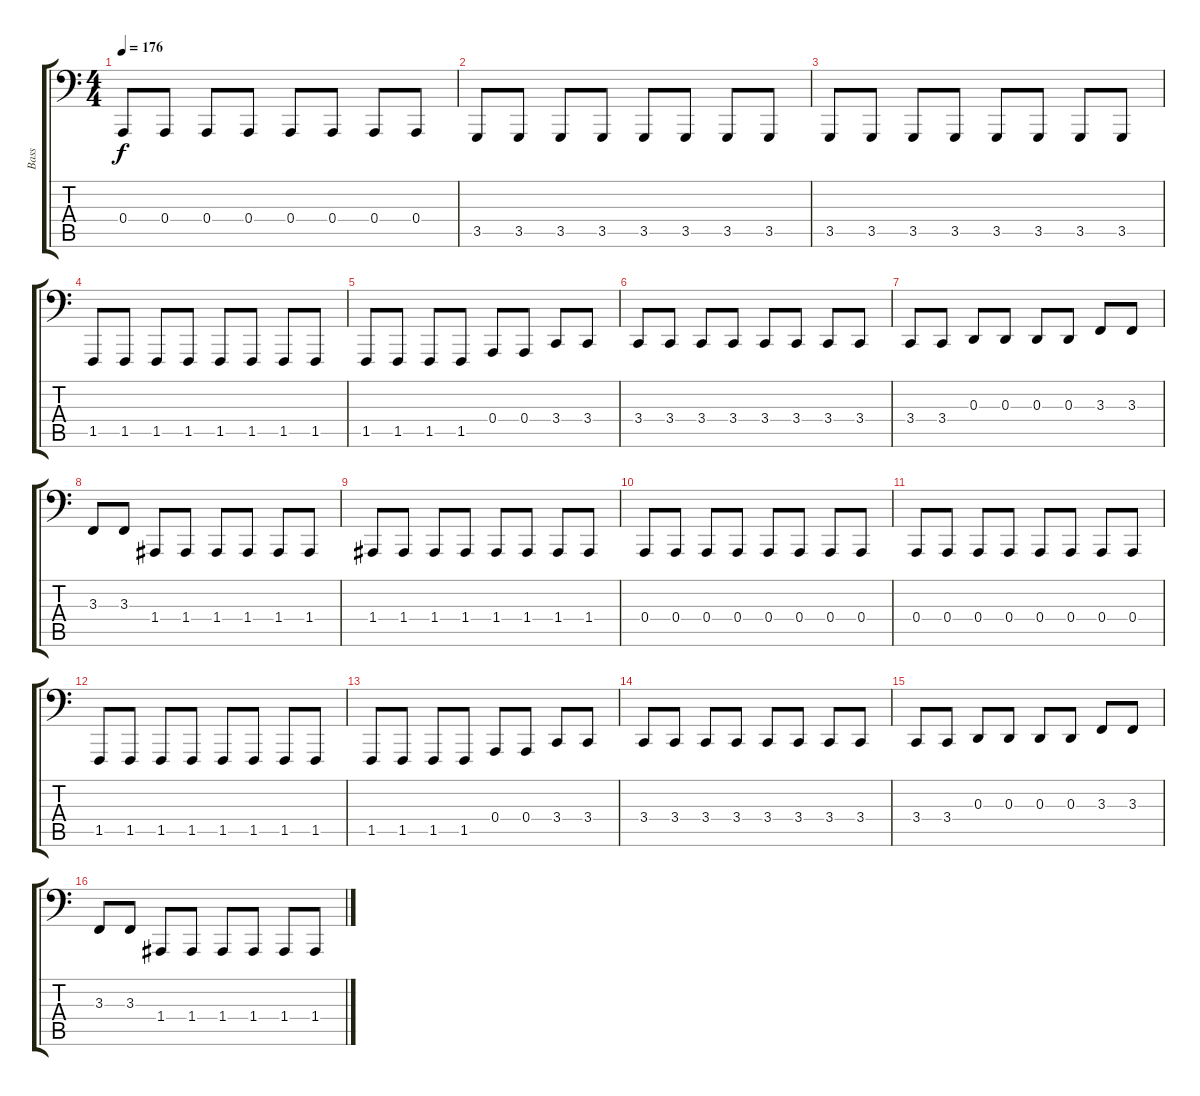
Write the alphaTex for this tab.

\track ("Bass" "Bass") {instrument pad3polysynth}
\staff {score tabs}
\tuning (C3 G2 D2 A1 E1 B0) {hide}
\ts (4 4)
\tempo 176
\clef f4
\ks c
0.4.8{dy f} 0.4.8 0.4.8 0.4.8 0.4.8 0.4.8 0.4.8 0.4.8 |
3.5.8 3.5.8 3.5.8 3.5.8 3.5.8 3.5.8 3.5.8 3.5.8 |
3.5.8 3.5.8 3.5.8 3.5.8 3.5.8 3.5.8 3.5.8 3.5.8 |
1.5.8 1.5.8 1.5.8 1.5.8 1.5.8 1.5.8 1.5.8 1.5.8 |
1.5.8 1.5.8 1.5.8 1.5.8 0.4.8 0.4.8 3.4.8 3.4.8 |
3.4.8 3.4.8 3.4.8 3.4.8 3.4.8 3.4.8 3.4.8 3.4.8 |
3.4.8 3.4.8 0.3.8 0.3.8 0.3.8 0.3.8 3.3.8 3.3.8 |
3.3.8 3.3.8 1.4.8 1.4.8 1.4.8 1.4.8 1.4.8 1.4.8 |
1.4.8 1.4.8 1.4.8 1.4.8 1.4.8 1.4.8 1.4.8 1.4.8 |
0.4.8 0.4.8 0.4.8 0.4.8 0.4.8 0.4.8 0.4.8 0.4.8 |
0.4.8 0.4.8 0.4.8 0.4.8 0.4.8 0.4.8 0.4.8 0.4.8 |
1.5.8 1.5.8 1.5.8 1.5.8 1.5.8 1.5.8 1.5.8 1.5.8 |
1.5.8 1.5.8 1.5.8 1.5.8 0.4.8 0.4.8 3.4.8 3.4.8 |
3.4.8 3.4.8 3.4.8 3.4.8 3.4.8 3.4.8 3.4.8 3.4.8 |
3.4.8 3.4.8 0.3.8 0.3.8 0.3.8 0.3.8 3.3.8 3.3.8 |
3.3.8 3.3.8 1.4.8 1.4.8 1.4.8 1.4.8 1.4.8 1.4.8
